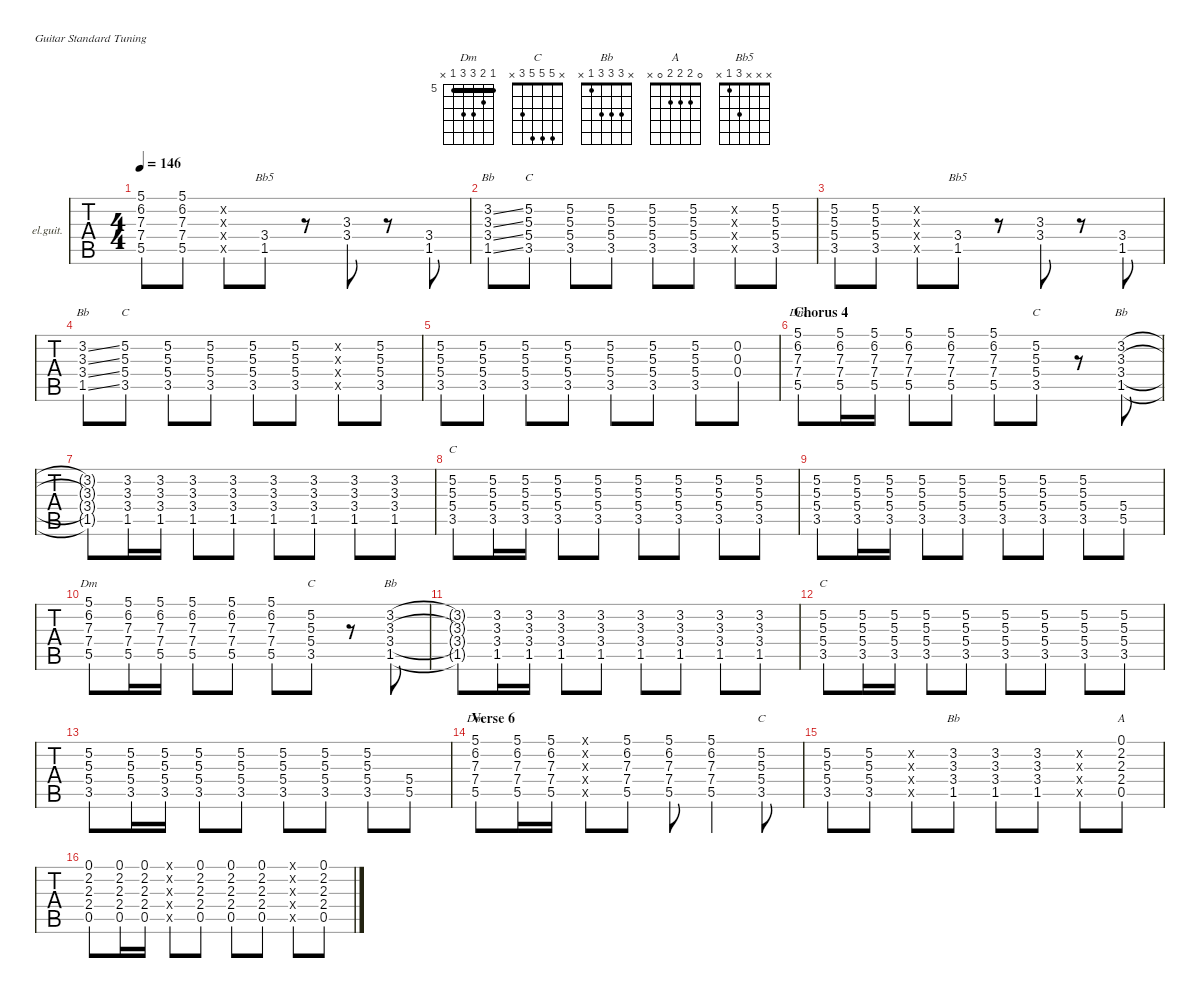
\hideDynamics
\bracketExtendMode nobrackets
\firstSystemTrackNameOrientation horizontal
\otherSystemsTrackNameOrientation horizontal
\track ("David - Strat" "el.guit.") {instrument electricguitarclean}
\staff {tabs}
\tuning (E4 B3 G3 D3 A2 E2)
\chord ("Dm" 5 6 7 7 5 x) {firstfret 5 showfingering false barre 5}
\chord ("C" x 5 5 5 3 x) {showfingering false}
\chord ("Bb" x 3 3 3 1 x) {showfingering false}
\chord ("A" 0 2 2 2 0 x) {showfingering false}
\chord ("Bb5" x x x 3 1 x) {showfingering false}
\ts (4 4)
\tempo 146
\clef g2
\ks dminor
(5.1{acc forcenatural} 6.2{acc forcenatural} 7.3{acc forcenatural} 7.4{acc forcenatural} 5.5{acc forcenatural}).8{dy f beam Down} (5.1{acc forcenatural} 6.2{acc forcenatural} 7.3{acc forcenatural} 7.4{acc forcenatural} 5.5{acc forcenatural}).8{beam Down} (6.2{x acc forcenatural} 7.3{x acc forcenatural} 7.4{x acc forcenatural} 5.5{x acc forcenatural}).8{beam Up} (3.4{st acc forcenatural} 1.5{st acc b}).8{ch "Bb5"} r.8{beam Up} (3.3{st acc b} 3.4{st acc forcenatural}).8 r.8{beam Up} (3.4{st acc forcenatural} 1.5{st acc b}).8 |
(3.2{ss acc forcenatural} 3.3{ss acc b} 3.4{ss acc forcenatural} 1.5{ss acc b}).8{ch "Bb"} (5.2{acc forcenatural} 5.3{acc forcenatural} 5.4{acc forcenatural} 3.5{acc forcenatural}).8{ch "C" beam Up} (5.2{acc forcenatural} 5.3{acc forcenatural} 5.4{acc forcenatural} 3.5{acc forcenatural}).8{beam Up} (5.2{acc forcenatural} 5.3{acc forcenatural} 5.4{acc forcenatural} 3.5{acc forcenatural}).8{beam Up} (5.2{acc forcenatural} 5.3{acc forcenatural} 5.4{acc forcenatural} 3.5{acc forcenatural}).8{beam Up} (5.2{acc forcenatural} 5.3{acc forcenatural} 5.4{acc forcenatural} 3.5{acc forcenatural}).8{beam Up} (5.2{x acc forcenatural} 5.3{x acc forcenatural} 5.4{x acc forcenatural} 3.5{x acc forcenatural}).8{beam Up} (5.2{acc forcenatural} 5.3{acc forcenatural} 5.4{acc forcenatural} 3.5{acc forcenatural}).8{beam Up} |
(5.2{acc forcenatural} 5.3{acc forcenatural} 5.4{acc forcenatural} 3.5{acc forcenatural}).8{beam Up} (5.2{acc forcenatural} 5.3{acc forcenatural} 5.4{acc forcenatural} 3.5{acc forcenatural}).8{beam Up} (5.2{x acc forcenatural} 5.3{x acc forcenatural} 5.4{x acc forcenatural} 3.5{x acc forcenatural}).8{beam Up} (3.4{st acc forcenatural} 1.5{st acc b}).8{ch "Bb5"} r.8{beam Up} (3.3{st acc b} 3.4{st acc forcenatural}).8 r.8{beam Up} (3.4{st acc forcenatural} 1.5{st acc b}).8 |
(3.2{ss acc forcenatural} 3.3{ss acc b} 3.4{ss acc forcenatural} 1.5{ss acc b}).8{ch "Bb"} (5.2{acc forcenatural} 5.3{acc forcenatural} 5.4{acc forcenatural} 3.5{acc forcenatural}).8{ch "C" beam Up} (5.2{acc forcenatural} 5.3{acc forcenatural} 5.4{acc forcenatural} 3.5{acc forcenatural}).8{beam Up} (5.2{acc forcenatural} 5.3{acc forcenatural} 5.4{acc forcenatural} 3.5{acc forcenatural}).8{beam Up} (5.2{acc forcenatural} 5.3{acc forcenatural} 5.4{acc forcenatural} 3.5{acc forcenatural}).8{beam Up} (5.2{acc forcenatural} 5.3{acc forcenatural} 5.4{acc forcenatural} 3.5{acc forcenatural}).8{beam Up} (5.2{x acc forcenatural} 5.3{x acc forcenatural} 5.4{x acc forcenatural} 3.5{x acc forcenatural}).8{beam Up} (5.2{acc forcenatural} 5.3{acc forcenatural} 5.4{acc forcenatural} 3.5{acc forcenatural}).8{beam Up} |
(5.2{acc forcenatural} 5.3{acc forcenatural} 5.4{acc forcenatural} 3.5{acc forcenatural}).8{beam Up} (5.2{acc forcenatural} 5.3{acc forcenatural} 5.4{acc forcenatural} 3.5{acc forcenatural}).8{beam Up} (5.2{acc forcenatural} 5.3{acc forcenatural} 5.4{acc forcenatural} 3.5{acc forcenatural}).8{beam Up} (5.2{acc forcenatural} 5.3{acc forcenatural} 5.4{acc forcenatural} 3.5{acc forcenatural}).8{beam Up} (5.2{acc forcenatural} 5.3{acc forcenatural} 5.4{acc forcenatural} 3.5{acc forcenatural}).8{beam Up} (5.2{acc forcenatural} 5.3{acc forcenatural} 5.4{acc forcenatural} 3.5{acc forcenatural}).8{beam Up} (5.2{acc forcenatural} 5.3{acc forcenatural} 5.4{acc forcenatural} 3.5{acc forcenatural}).8{beam Up} (0.2{acc forcenatural} 0.3{acc forcenatural} 0.4{acc forcenatural}).8{beam Up} |
\section ("" "Chorus 4")
(5.5{acc forcenatural} 7.4{acc forcenatural} 7.3{acc forcenatural} 6.2{acc forcenatural} 5.1{acc forcenatural}).8{ch "Dm" dy ff beam Down} (5.5{acc forcenatural} 7.4{acc forcenatural} 7.3{acc forcenatural} 6.2{acc forcenatural} 5.1{acc forcenatural}).16{beam Down} (5.5{acc forcenatural} 7.4{acc forcenatural} 7.3{acc forcenatural} 6.2{acc forcenatural} 5.1{acc forcenatural}).16{beam Down} (5.5{st acc forcenatural} 7.4{st acc forcenatural} 7.3{st acc forcenatural} 6.2{st acc forcenatural} 5.1{st acc forcenatural}).8{beam Down} (5.5{acc forcenatural} 7.4{acc forcenatural} 7.3{acc forcenatural} 6.2{acc forcenatural} 5.1{acc forcenatural}).8{beam Down} (5.5{acc forcenatural} 7.4{acc forcenatural} 7.3{acc forcenatural} 6.2{acc forcenatural} 5.1{acc forcenatural}).8{beam Up} (3.5{acc forcenatural} 5.4{acc forcenatural} 5.3{acc forcenatural} 5.2{acc forcenatural}).8{ch "C" beam Up} r.8{beam Up} (1.5{acc b} 3.4{acc forcenatural} 3.2{acc forcenatural} 3.3{acc b}).8{ch "Bb"} |
(1.5{t acc b} 3.4{t acc forcenatural} 3.2{t acc forcenatural} 3.3{t acc b}).8 (1.5{acc b} 3.4{acc forcenatural} 3.2{acc forcenatural} 3.3{acc b}).16 (1.5{acc b} 3.4{acc forcenatural} 3.2{acc forcenatural} 3.3{acc b}).16 (1.5{acc b} 3.4{acc forcenatural} 3.2{acc forcenatural} 3.3{acc b}).8 (1.5{acc b} 3.4{acc forcenatural} 3.2{acc forcenatural} 3.3{acc b}).8 (1.5{acc b} 3.4{acc forcenatural} 3.2{acc forcenatural} 3.3{acc b}).8 (1.5{acc b} 3.4{acc forcenatural} 3.2{acc forcenatural} 3.3{acc b}).8 (1.5{acc b} 3.4{acc forcenatural} 3.2{acc forcenatural} 3.3{acc b}).8 (1.5{acc b} 3.4{acc forcenatural} 3.2{acc forcenatural} 3.3{acc b}).8 |
(3.5{acc forcenatural} 5.4{acc forcenatural} 5.3{acc forcenatural} 5.2{acc forcenatural}).8{ch "C" beam Up} (3.5{acc forcenatural} 5.4{acc forcenatural} 5.3{acc forcenatural} 5.2{acc forcenatural}).16{beam Up} (3.5{acc forcenatural} 5.4{acc forcenatural} 5.3{acc forcenatural} 5.2{acc forcenatural}).16{beam Up} (3.5{st acc forcenatural} 5.4{st acc forcenatural} 5.3{st acc forcenatural} 5.2{st acc forcenatural}).8{beam Up} (3.5{acc forcenatural} 5.4{acc forcenatural} 5.3{acc forcenatural} 5.2{acc forcenatural}).8{beam Up} (3.5{acc forcenatural} 5.4{acc forcenatural} 5.3{acc forcenatural} 5.2{acc forcenatural}).8{beam Up} (3.5{acc forcenatural} 5.4{acc forcenatural} 5.3{acc forcenatural} 5.2{acc forcenatural}).8{beam Up} (3.5{acc forcenatural} 5.4{acc forcenatural} 5.3{acc forcenatural} 5.2{acc forcenatural}).8{beam Up} (3.5{acc forcenatural} 5.4{acc forcenatural} 5.3{acc forcenatural} 5.2{acc forcenatural}).8{beam Up} |
(3.5{acc forcenatural} 5.4{acc forcenatural} 5.3{acc forcenatural} 5.2{acc forcenatural}).8{beam Up} (3.5{acc forcenatural} 5.4{acc forcenatural} 5.3{acc forcenatural} 5.2{acc forcenatural}).16{beam Up} (3.5{acc forcenatural} 5.4{acc forcenatural} 5.3{acc forcenatural} 5.2{acc forcenatural}).16{beam Up} (3.5{st acc forcenatural} 5.4{st acc forcenatural} 5.3{st acc forcenatural} 5.2{st acc forcenatural}).8{beam Up} (3.5{acc forcenatural} 5.4{acc forcenatural} 5.3{acc forcenatural} 5.2{acc forcenatural}).8{beam Up} (3.5{acc forcenatural} 5.4{acc forcenatural} 5.3{acc forcenatural} 5.2{acc forcenatural}).8{beam Up} (3.5{acc forcenatural} 5.4{acc forcenatural} 5.3{acc forcenatural} 5.2{acc forcenatural}).8{beam Up} (3.5{acc forcenatural} 5.4{acc forcenatural} 5.3{acc forcenatural} 5.2{acc forcenatural}).8{beam Up} (5.5{acc forcenatural} 5.4{acc forcenatural}).8{beam Up} |
(5.5{acc forcenatural} 7.4{acc forcenatural} 7.3{acc forcenatural} 6.2{acc forcenatural} 5.1{acc forcenatural}).8{ch "Dm" beam Down} (5.5{acc forcenatural} 7.4{acc forcenatural} 7.3{acc forcenatural} 6.2{acc forcenatural} 5.1{acc forcenatural}).16{beam Down} (5.5{acc forcenatural} 7.4{acc forcenatural} 7.3{acc forcenatural} 6.2{acc forcenatural} 5.1{acc forcenatural}).16{beam Down} (5.5{st acc forcenatural} 7.4{st acc forcenatural} 7.3{st acc forcenatural} 6.2{st acc forcenatural} 5.1{st acc forcenatural}).8{beam Down} (5.5{acc forcenatural} 7.4{acc forcenatural} 7.3{acc forcenatural} 6.2{acc forcenatural} 5.1{acc forcenatural}).8{beam Down} (5.5{acc forcenatural} 7.4{acc forcenatural} 7.3{acc forcenatural} 6.2{acc forcenatural} 5.1{acc forcenatural}).8{beam Up} (3.5{acc forcenatural} 5.4{acc forcenatural} 5.3{acc forcenatural} 5.2{acc forcenatural}).8{ch "C" beam Up} r.8{beam Up} (1.5{acc b} 3.4{acc forcenatural} 3.2{acc forcenatural} 3.3{acc b}).8{ch "Bb"} |
(1.5{t acc b} 3.4{t acc forcenatural} 3.2{t acc forcenatural} 3.3{t acc b}).8 (1.5{acc b} 3.4{acc forcenatural} 3.2{acc forcenatural} 3.3{acc b}).16 (1.5{acc b} 3.4{acc forcenatural} 3.2{acc forcenatural} 3.3{acc b}).16 (1.5{acc b} 3.4{acc forcenatural} 3.2{acc forcenatural} 3.3{acc b}).8 (1.5{acc b} 3.4{acc forcenatural} 3.2{acc forcenatural} 3.3{acc b}).8 (1.5{acc b} 3.4{acc forcenatural} 3.2{acc forcenatural} 3.3{acc b}).8 (1.5{acc b} 3.4{acc forcenatural} 3.2{acc forcenatural} 3.3{acc b}).8 (1.5{acc b} 3.4{acc forcenatural} 3.2{acc forcenatural} 3.3{acc b}).8 (1.5{acc b} 3.4{acc forcenatural} 3.2{acc forcenatural} 3.3{acc b}).8 |
(3.5{acc forcenatural} 5.4{acc forcenatural} 5.3{acc forcenatural} 5.2{acc forcenatural}).8{ch "C" beam Up} (3.5{acc forcenatural} 5.4{acc forcenatural} 5.3{acc forcenatural} 5.2{acc forcenatural}).16{beam Up} (3.5{acc forcenatural} 5.4{acc forcenatural} 5.3{acc forcenatural} 5.2{acc forcenatural}).16{beam Up} (3.5{st acc forcenatural} 5.4{st acc forcenatural} 5.3{st acc forcenatural} 5.2{st acc forcenatural}).8{beam Up} (3.5{acc forcenatural} 5.4{acc forcenatural} 5.3{acc forcenatural} 5.2{acc forcenatural}).8{beam Up} (3.5{acc forcenatural} 5.4{acc forcenatural} 5.3{acc forcenatural} 5.2{acc forcenatural}).8{beam Up} (3.5{acc forcenatural} 5.4{acc forcenatural} 5.3{acc forcenatural} 5.2{acc forcenatural}).8{beam Up} (3.5{acc forcenatural} 5.4{acc forcenatural} 5.3{acc forcenatural} 5.2{acc forcenatural}).8{beam Up} (3.5{acc forcenatural} 5.4{acc forcenatural} 5.3{acc forcenatural} 5.2{acc forcenatural}).8{beam Up} |
\scale
0.941191 (3.5{acc forcenatural} 5.4{acc forcenatural} 5.3{acc forcenatural} 5.2{acc forcenatural}).8{beam Up} (3.5{acc forcenatural} 5.4{acc forcenatural} 5.3{acc forcenatural} 5.2{acc forcenatural}).16{beam Up} (3.5{acc forcenatural} 5.4{acc forcenatural} 5.3{acc forcenatural} 5.2{acc forcenatural}).16{beam Up} (3.5{st acc forcenatural} 5.4{st acc forcenatural} 5.3{st acc forcenatural} 5.2{st acc forcenatural}).8{beam Up} (3.5{acc forcenatural} 5.4{acc forcenatural} 5.3{acc forcenatural} 5.2{acc forcenatural}).8{beam Up} (3.5{acc forcenatural} 5.4{acc forcenatural} 5.3{acc forcenatural} 5.2{acc forcenatural}).8{beam Up} (3.5{acc forcenatural} 5.4{acc forcenatural} 5.3{acc forcenatural} 5.2{acc forcenatural}).8{beam Up} (3.5{acc forcenatural} 5.4{acc forcenatural} 5.3{acc forcenatural} 5.2{acc forcenatural}).8{beam Up} (5.5{acc forcenatural} 5.4{acc forcenatural}).8{beam Up} |
\section ("" "Verse 6")
\scale
1.32904 (5.1{acc forcenatural} 6.2{acc forcenatural} 7.3{acc forcenatural} 7.4{acc forcenatural} 5.5{acc forcenatural}).8{ch "Dm" dy f beam Down} (5.1{acc forcenatural} 6.2{acc forcenatural} 7.3{acc forcenatural} 7.4{acc forcenatural} 5.5{acc forcenatural}).16{beam Down} (5.1{acc forcenatural} 6.2{acc forcenatural} 7.3{acc forcenatural} 7.4{acc forcenatural} 5.5{acc forcenatural}).16{beam Down} (5.1{st x acc forcenatural} 6.2{st x acc forcenatural} 7.3{st x acc forcenatural} 7.4{st x acc forcenatural} 5.5{st x acc forcenatural}).8{beam Down} (5.1{acc forcenatural} 6.2{acc forcenatural} 7.3{acc forcenatural} 7.4{acc forcenatural} 5.5{acc forcenatural}).8{beam Down} (5.1{acc forcenatural} 6.2{acc forcenatural} 7.3{acc forcenatural} 7.4{acc forcenatural} 5.5{acc forcenatural}).8{beam Down} (5.1{acc forcenatural} 6.2{acc forcenatural} 7.3{acc forcenatural} 7.4{acc forcenatural} 5.5{acc forcenatural}).4{beam Down} (5.2{acc forcenatural} 5.3{acc forcenatural} 5.4{acc forcenatural} 3.5{acc forcenatural}).8{ch "C" beam Up} |
\scale
0.729768 (5.2{acc forcenatural} 5.3{acc forcenatural} 5.4{acc forcenatural} 3.5{acc forcenatural}).8{beam Up} (5.2{acc forcenatural} 5.3{acc forcenatural} 5.4{acc forcenatural} 3.5{acc forcenatural}).8{beam Up} (5.2{x acc forcenatural} 5.3{x acc forcenatural} 5.4{x acc forcenatural} 3.5{x acc forcenatural}).8{beam Up} (3.2{acc forcenatural} 3.3{acc b} 3.4{acc forcenatural} 1.5{acc b}).8{ch "Bb"} (3.2{acc forcenatural} 3.3{acc b} 3.4{acc forcenatural} 1.5{acc b}).8 (3.2{acc forcenatural} 3.3{acc b} 3.4{acc forcenatural} 1.5{acc b}).8 (3.2{x acc forcenatural} 3.3{x acc b} 3.4{x acc forcenatural} 1.5{x acc b}).8 (0.1{acc forcenatural} 2.2{acc b} 2.3{acc forcenatural} 2.4{acc forcenatural} 0.5{acc forcenatural}).8{ch "A"} |
(0.1{acc forcenatural} 2.2{acc b} 2.3{acc forcenatural} 2.4{acc forcenatural} 0.5{acc forcenatural}).8{dy ff} (0.1{acc forcenatural} 2.2{acc b} 2.3{acc forcenatural} 2.4{acc forcenatural} 0.5{acc forcenatural}).16 (0.1{acc forcenatural} 2.2{acc b} 2.3{acc forcenatural} 2.4{acc forcenatural} 0.5{acc forcenatural}).16 (0.1{st x acc forcenatural} 2.2{st x acc b} 2.3{st x acc forcenatural} 2.4{st x acc forcenatural} 0.5{st x acc forcenatural}).8 (0.1{acc forcenatural} 2.2{acc b} 2.3{acc forcenatural} 2.4{acc forcenatural} 0.5{acc forcenatural}).8 (0.1{acc forcenatural} 2.2{acc b} 2.3{acc forcenatural} 2.4{acc forcenatural} 0.5{acc forcenatural}).8 (0.1{acc forcenatural} 2.2{acc b} 2.3{acc forcenatural} 2.4{acc forcenatural} 0.5{acc forcenatural}).8 (0.1{st x acc forcenatural} 2.2{st x acc b} 2.3{st x acc forcenatural} 2.4{st x acc forcenatural} 0.5{st x acc forcenatural}).8 (0.1{acc forcenatural} 2.2{acc b} 2.3{acc forcenatural} 2.4{acc forcenatural} 0.5{acc forcenatural}).8
